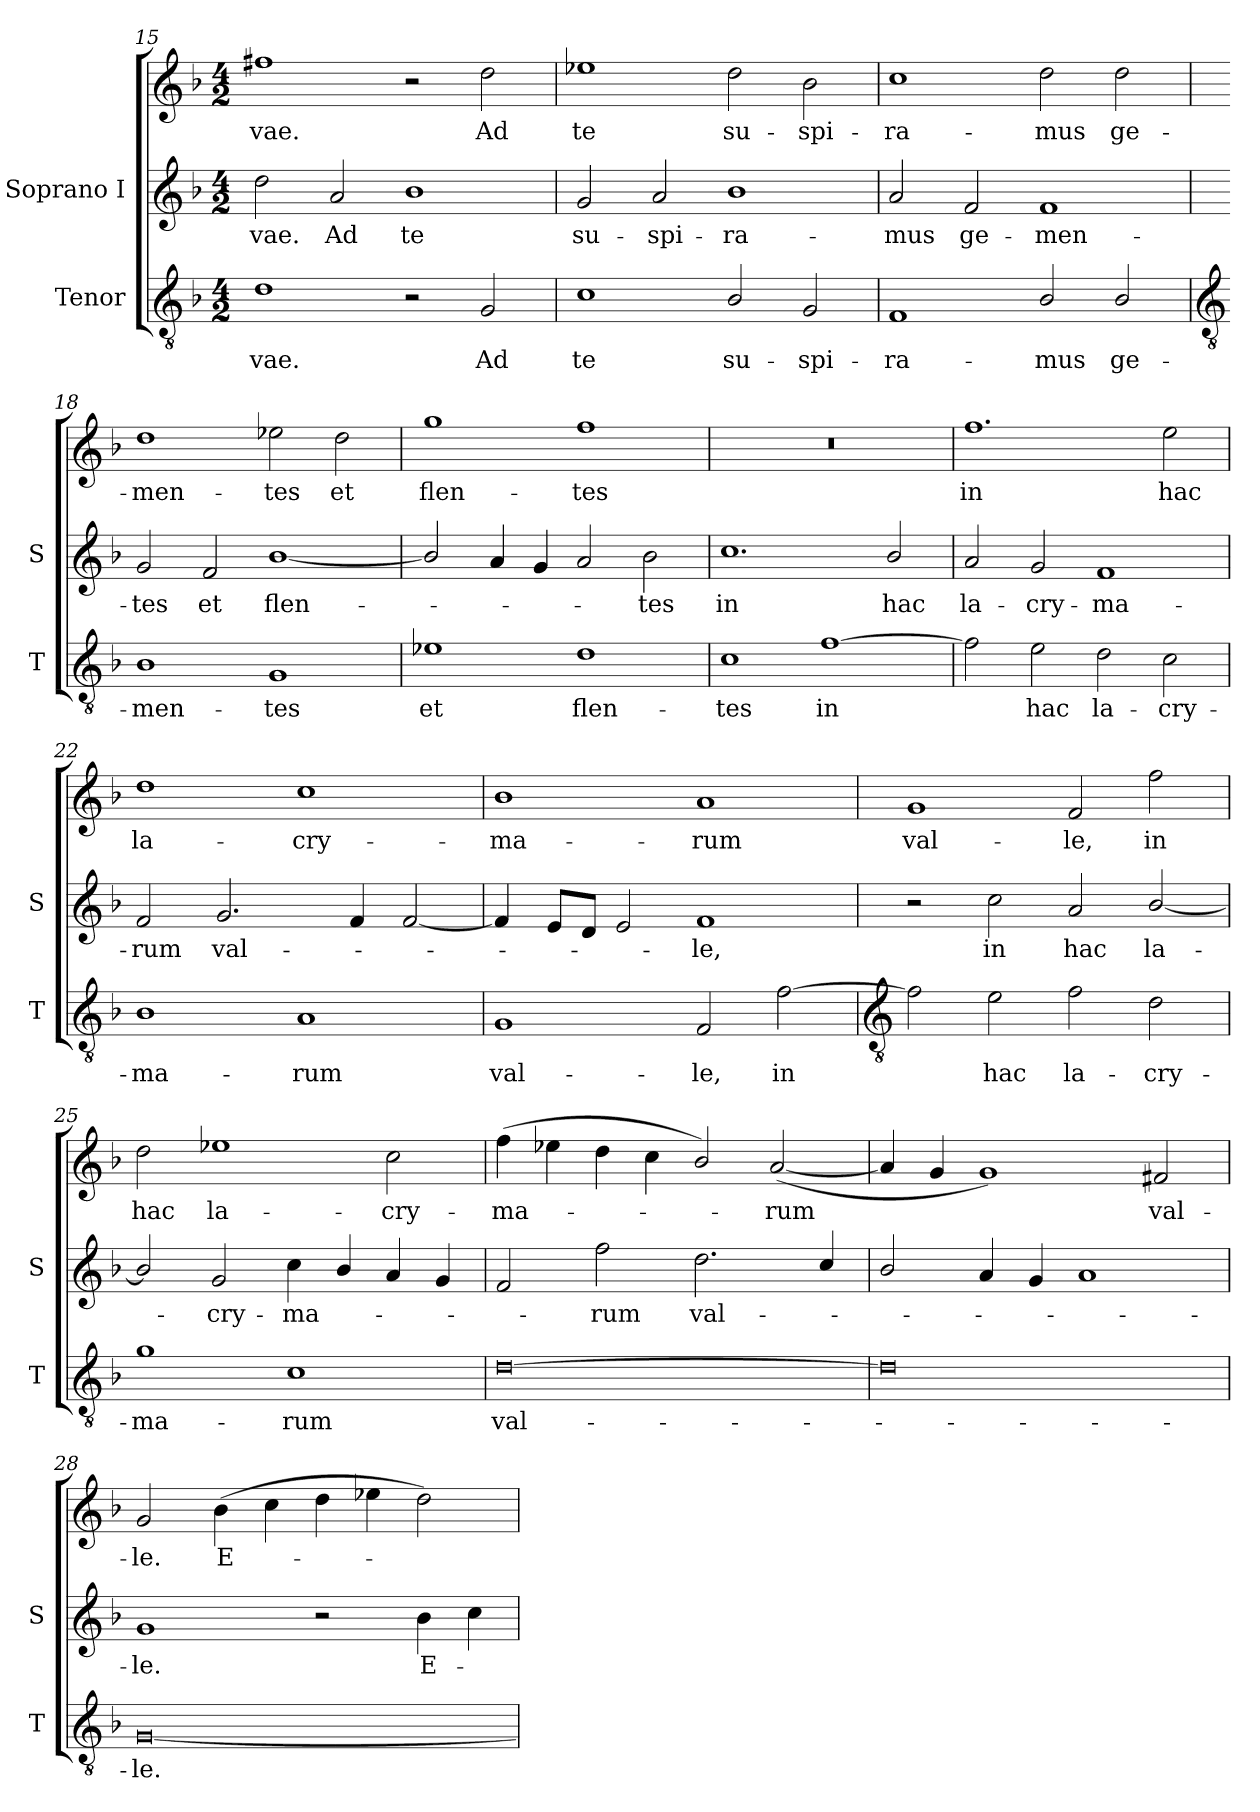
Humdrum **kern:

**kern	**text	**kern	**text	**kern	**text
*part2	*part2	*part1	*part1	*part1	*part1
*staff3	*staff3	*staff2	*staff2	*staff1	*staff1
*I"Tenor	*	*I"Soprano I	*	*	*
*I'T	*	*I'S	*	*	*
*clefGv2	*	*clefG2	*	*clefG2	*
*k[b-]	*	*k[b-]	*	*k[b-]	*
*F:	*	*F:	*	*F:	*
*M4/2	*	*M4/2	*	*M4/2	*
=15	=15	=15	=15	=15	=15
!	!LO:LY:b	!	!LO:LY:b	!	!LO:LY:b
1d	-vae.	2dd	vae.	1ff#X	vae.
!	!	!	!LO:LY:b	!	!
.	.	2a	Ad	.	.
!	!	!	!LO:LY:b	!	!
2r	.	1b-	te	2r	.
!	!LO:LY:b	!	!	!	!LO:LY:b
2G	Ad	.	.	2dd	Ad
=16	=16	=16	=16	=16	=16
!	!LO:LY:b	!	!LO:LY:b	!	!LO:LY:b
1c	te	2g	-su-	1ee-X	te
!	!	!	!LO:LY:b	!	!
.	.	2a	-spi-	.	.
!	!LO:LY:b	!	!LO:LY:b	!	!LO:LY:b
2B-/	su-	1b-	-ra-	2dd	su-
!	!LO:LY:b	!	!	!	!LO:LY:b
2G	-spi-	.	.	2b-	-spi-
=17	=17	=17	=17	=17	=17
!	!LO:LY:b	!	!LO:LY:b	!	!LO:LY:b
1F	-ra-	2a	-mus	1cc	-ra-
!	!	!	!LO:LY:b	!	!
.	.	2f	ge-	.	.
!	!LO:LY:b	!	!LO:LY:b	!	!LO:LY:b
2B-/	-mus	1f	-men-	2dd	-mus
!	!LO:LY:b	!	!	!	!LO:LY:b
2B-/	ge-	.	.	2dd	ge-
!!LO:LB:g=z
=18	=18	=18	=18	=18	=18
*clefGv2	*	*	*	*	*
!	!LO:LY:b	!	!LO:LY:b	!	!LO:LY:b
1B-	-men-	2g/	tes	1dd	-men-
!	!	!	!LO:LY:b	!	!
.	.	2f	et	.	.
!	!LO:LY:b	!	!LO:LY:b	!	!LO:LY:b
1G	-tes	[1b-/	flen-	2ee-X	-tes
!	!	!	!	!	!LO:LY:b
.	.	.	.	2dd	et
=19	=19	=19	=19	=19	=19
!	!LO:LY:b	!	!	!	!LO:LY:b
1e-X	et	2b-/]	.	1gg	flen-
.	.	4a	.	.	.
.	.	4g	.	.	.
!	!LO:LY:b	!	!	!	!LO:LY:b
1d	flen-	2a	.	1ff	-tes
!	!	!	!LO:LY:b	!	!
.	.	2b-	tes	.	.
=20	=20	=20	=20	=20	=20
!	!LO:LY:b	!	!LO:LY:b	!	!
1c	-tes	1.cc	in	0r	.
!	!LO:LY:b	!	!	!	!
[1f	in	.	.	.	.
!	!	!	!LO:LY:b	!	!
.	.	2b-/	hac	.	.
=21	=21	=21	=21	=21	=21
!	!	!	!LO:LY:b	!	!LO:LY:b
2f]	.	2a	la-	1.ff	in
!	!LO:LY:b	!	!LO:LY:b	!	!
2e	hac	2g/	-cry-	.	.
!	!LO:LY:b	!	!LO:LY:b	!	!
2d	la-	1f	-ma-	.	.
!	!LO:LY:b	!	!	!	!LO:LY:b
2c\	-cry-	.	.	2ee	hac
=22	=22	=22	=22	=22	=22
!	!LO:LY:b	!	!LO:LY:b	!	!LO:LY:b
1B-	-ma-	2f	-rum	1dd	-la-
!	!	!	!LO:LY:b	!	!
.	.	2.g/	val-	.	.
!	!LO:LY:b	!	!	!	!LO:LY:b
1A	-rum	.	.	1cc	-cry-
.	.	4f	.	.	.
.	.	[2f	.	.	.
=23	=23	=23	=23	=23	=23
!	!LO:LY:b	!	!	!	!LO:LY:b
1G	val-	4f]	.	1b-	ma-
.	.	8eL	.	.	.
.	.	8dJ	.	.	.
.	.	2e	.	.	.
!	!LO:LY:b	!	!LO:LY:b	!	!LO:LY:b
2F	-le,	1f	le,	1a	-rum
!	!LO:LY:b	!	!	!	!
[2f	in	.	.	.	.
!!LO:LB:g=z
=24	=24	=24	=24	=24	=24
*clefGv2	*	*	*	*	*
!	!	!	!	!	!LO:LY:b
2f]	.	2r	.	1g	val-
!	!LO:LY:b	!	!LO:LY:b	!	!
2e	hac	2cc	in	.	.
!	!LO:LY:b	!	!LO:LY:b	!	!LO:LY:b
2f	la-	2a	hac	2f	-le,
!	!LO:LY:b	!	!LO:LY:b	!	!LO:LY:b
2d	-cry-	[2b-/	la-	2ff	in
=25	=25	=25	=25	=25	=25
!	!LO:LY:b	!	!	!	!LO:LY:b
1g	-ma-	2b-/]	.	2dd	hac
!	!	!	!LO:LY:b	!	!LO:LY:b
.	.	2g	-cry-	1ee-X	la-
!	!LO:LY:b	!	!LO:LY:b	!	!
1c	-rum	4cc	-ma-	.	.
.	.	4b-/	.	.	.
!	!	!	!	!	!LO:LY:b
.	.	4a	.	2cc	-cry-
.	.	4g	.	.	.
=26	=26	=26	=26	=26	=26
!	!LO:LY:b	!	!	!	!LO:LY:b
[0d	val-	2f	.	(>4ff	-ma-
.	.	.	.	4ee-	.
!	!	!	!LO:LY:b	!	!
.	.	2ff	rum	4dd	.
.	.	.	.	4cc	.
!	!	!	!LO:LY:b	!	!
.	.	2.dd	val-	2b-/)	.
!	!	!	!	!	!LO:LY:b
.	.	.	.	(<[2a	rum
.	.	4cc/	.	.	.
=27	=27	=27	=27	=27	=27
0d]	.	2b-/	.	4a]	.
.	.	.	.	4g	.
.	.	4a	.	1g)	.
.	.	4g	.	.	.
.	.	1a	.	.	.
!	!	!	!	!	!LO:LY:b
.	.	.	.	2f#X	val-
=28	=28	=28	=28	=28	=28
!	!LO:LY:b	!	!LO:LY:b	!	!LO:LY:b
[0G	le.	1g	le.	2g	-le.
!	!	!	!	!	!LO:LY:b
.	.	.	.	(>4b-	E-
.	.	.	.	4cc	.
.	.	2r	.	4dd	.
.	.	.	.	4ee-X	.
!	!	!	!LO:LY:b	!	!
.	.	4b-	E-	2dd)	.
.	.	4cc	.	.	.
=	=	=	=	=	=
*-	*-	*-	*-	*-	*-
